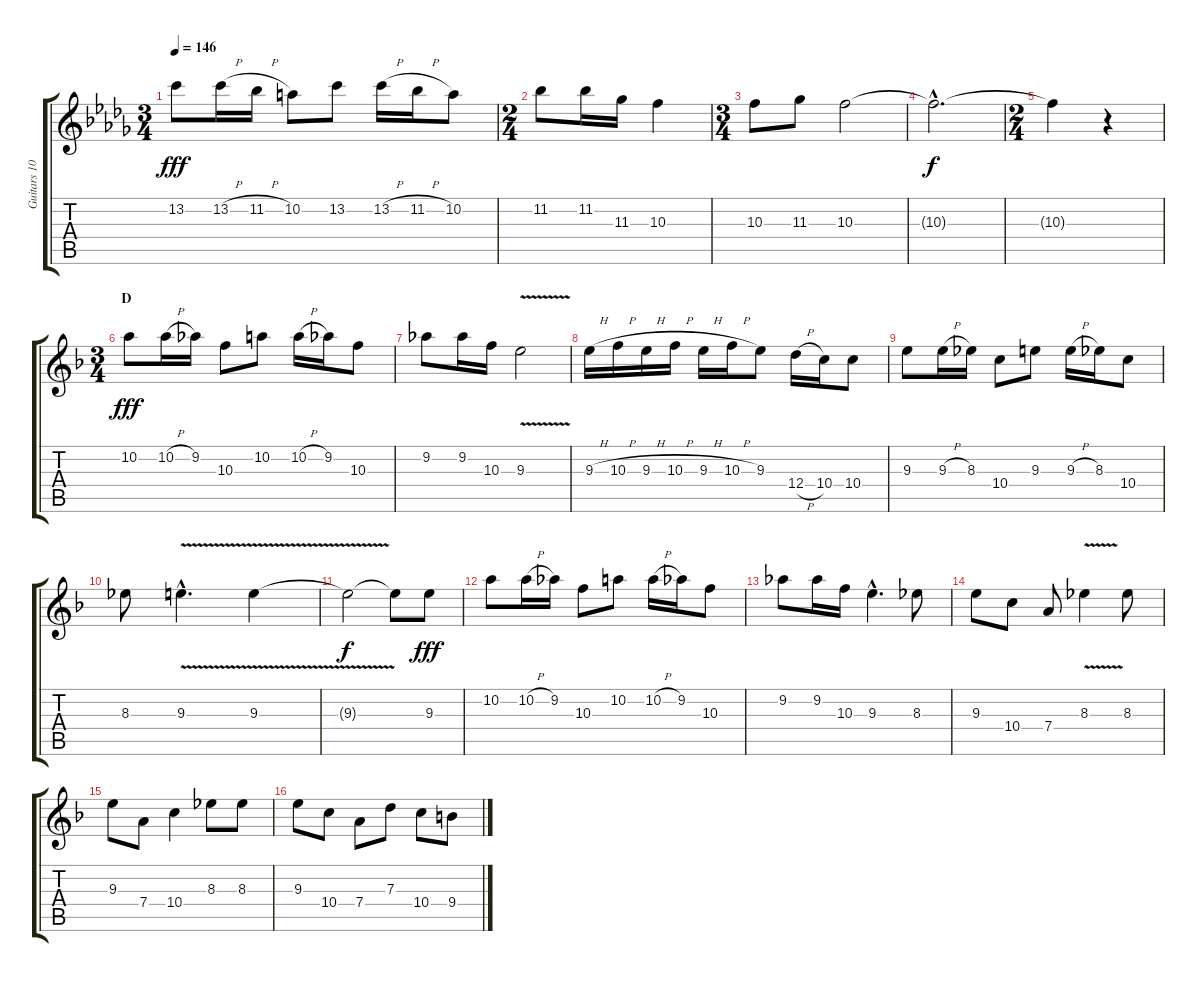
\track ("Guitars 10 - 12" "Guitars 10") {instrument distortionguitar}
\staff {score tabs}
\tuning (E4 B3 G3 D3 A2 E2) {hide}
\ts (3 4)
\tempo 146
\clef g2
\ks db
13.2.8{dy fff} 13.2{h}.16 11.2{h}.16 10.2.8 13.2.8 13.2{h}.16 11.2{h}.16 10.2.8 |
\ts (2 4)
11.2.8 11.2.16 11.3.16 10.3.4 |
\ts (3 4)
10.3.8 11.3.8 10.3.2 |
10.3{hac t}.2{d dy f} |
\ts (2 4)
10.3{t}.4 r.4 |
\ts (3 4)
\section ("" "D")
\ks f
10.2.8{dy fff} 10.2{h}.16 9.2.16 10.3.8 10.2.8 10.2{h}.16 9.2.16 10.3.8 |
9.2.8 9.2.16 10.3.16 9.3{v}.2 |
9.3{h}.16 10.3{h}.16 9.3{h}.16 10.3{h}.16 9.3{h}.16 10.3{h}.16 9.3.8 12.4{h}.16 10.4.16 10.4.8 |
9.3.8 9.3{h}.16 8.3.16 10.4.8 9.3.8 9.3{h}.16 8.3.16 10.4.8 |
8.3.8 9.3{v hac}.4{d} 9.3{v}.4 |
9.3{t}.2{dy f} 9.3{t}.8 9.3.8{dy fff} |
10.2.8 10.2{h}.16 9.2.16 10.3.8 10.2.8 10.2{h}.16 9.2.16 10.3.8 |
9.2.8 9.2.16 10.3.16 9.3{hac}.4{d} 8.3.8 |
9.3.8 10.4.8 7.4.8 8.3{v}.4 8.3.8 |
9.3.8 7.4.8 10.4.4 8.3.8 8.3.8 |
9.3.8 10.4.8 7.4.8 7.3.8 10.4.8 9.4.8
